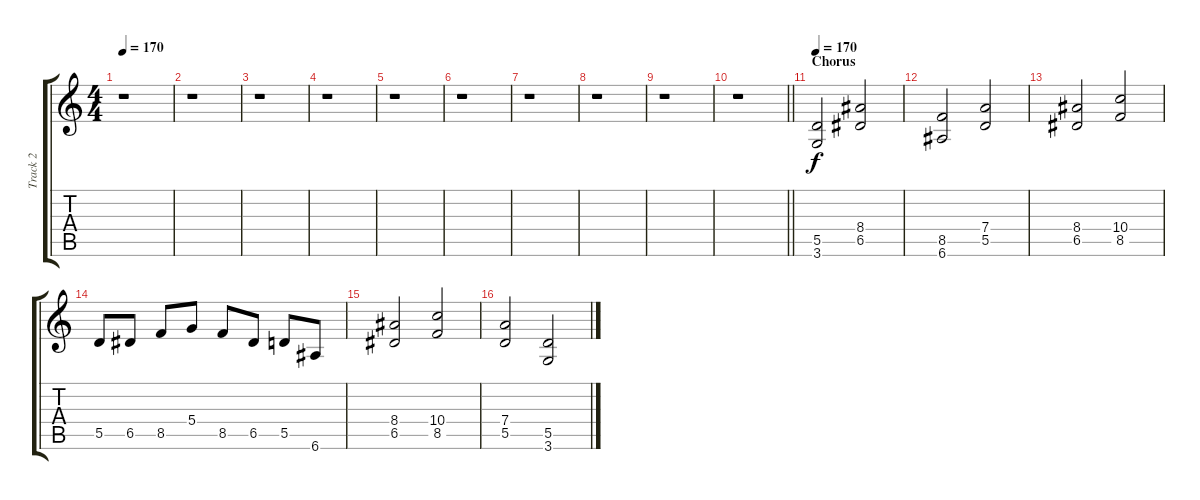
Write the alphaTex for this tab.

\track ("Track 2" "Track 2") {instrument overdrivenguitar}
\staff {score tabs}
\tuning (E4 B3 G3 D3 A2 E2) {hide}
\ts (4 4)
\tempo 170
\clef g2
\ks c
r.1{dy f} |
r.1 |
r.1 |
r.1 |
r.1 |
r.1 |
r.1 |
r.1 |
r.1 |
\barLineRight lightlight
r.1 |
\section ("" "Chorus")
\tempo 170
(5.5 3.6).2 (8.4 6.5).2 |
(8.5 6.6).2 (7.4 5.5).2 |
(8.4 6.5).2 (10.4 8.5).2 |
5.5.8 6.5.8 8.5.8 5.4.8 8.5.8 6.5.8 5.5.8 6.6.8 |
(8.4 6.5).2 (10.4 8.5).2 |
(7.4 5.5).2 (5.5 3.6).2
